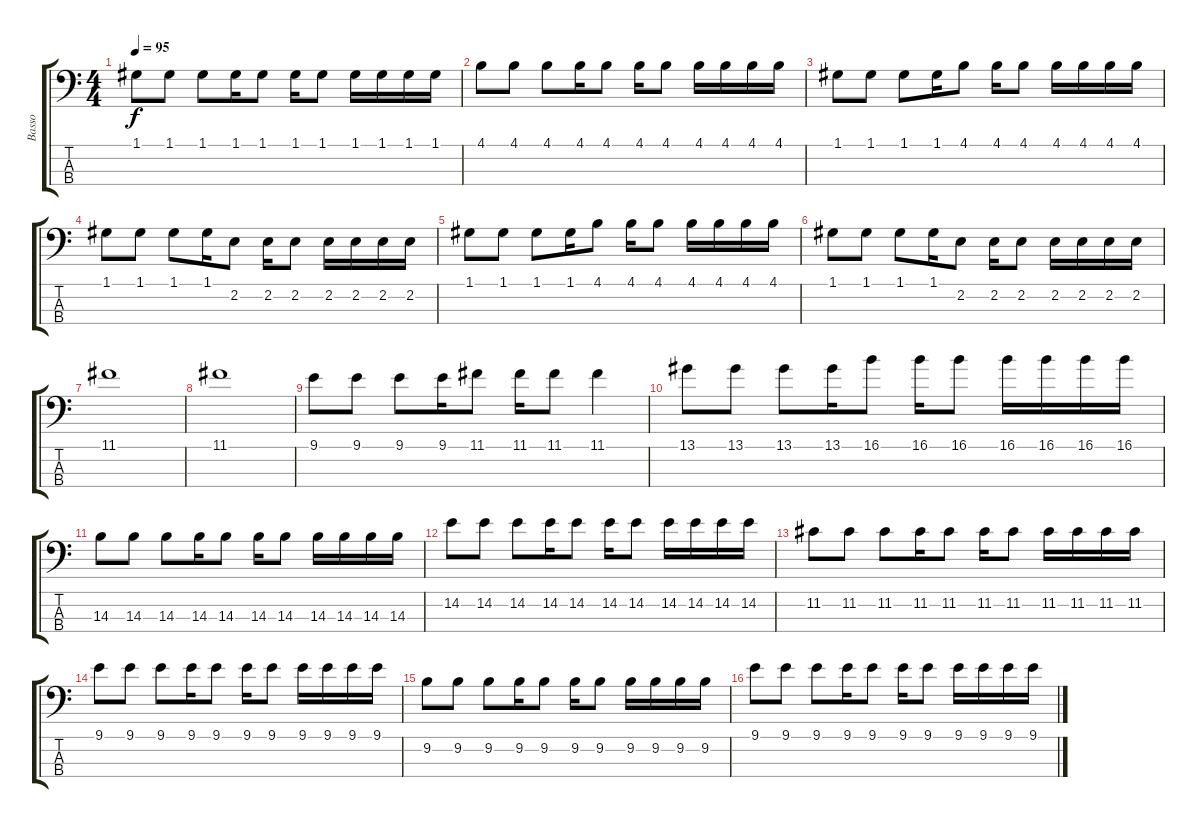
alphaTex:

\track ("Basso" "Basso") {instrument electricbassfinger}
\staff {score tabs}
\tuning (G2 D2 A1 E1) {hide}
\ts (4 4)
\tempo 95
\clef f4
\ks c
1.1.8{dy f} 1.1.8 1.1.8 1.1.16 1.1.8 1.1.16 1.1.8 1.1.16 1.1.16 1.1.16 1.1.16 |
4.1.8 4.1.8 4.1.8 4.1.16 4.1.8 4.1.16 4.1.8 4.1.16 4.1.16 4.1.16 4.1.16 |
1.1.8 1.1.8 1.1.8 1.1.16 4.1.8 4.1.16 4.1.8 4.1.16 4.1.16 4.1.16 4.1.16 |
1.1.8 1.1.8 1.1.8 1.1.16 2.2.8 2.2.16 2.2.8 2.2.16 2.2.16 2.2.16 2.2.16 |
1.1.8 1.1.8 1.1.8 1.1.16 4.1.8 4.1.16 4.1.8 4.1.16 4.1.16 4.1.16 4.1.16 |
1.1.8 1.1.8 1.1.8 1.1.16 2.2.8 2.2.16 2.2.8 2.2.16 2.2.16 2.2.16 2.2.16 |
11.1.1 |
11.1.1 |
9.1.8 9.1.8 9.1.8 9.1.16 11.1.8 11.1.16 11.1.8 11.1.4 |
13.1.8 13.1.8 13.1.8 13.1.16 16.1.8 16.1.16 16.1.8 16.1.16 16.1.16 16.1.16 16.1.16 |
14.3.8 14.3.8 14.3.8 14.3.16 14.3.8 14.3.16 14.3.8 14.3.16 14.3.16 14.3.16 14.3.16 |
14.2.8 14.2.8 14.2.8 14.2.16 14.2.8 14.2.16 14.2.8 14.2.16 14.2.16 14.2.16 14.2.16 |
11.2.8 11.2.8 11.2.8 11.2.16 11.2.8 11.2.16 11.2.8 11.2.16 11.2.16 11.2.16 11.2.16 |
9.1.8 9.1.8 9.1.8 9.1.16 9.1.8 9.1.16 9.1.8 9.1.16 9.1.16 9.1.16 9.1.16 |
9.2.8 9.2.8 9.2.8 9.2.16 9.2.8 9.2.16 9.2.8 9.2.16 9.2.16 9.2.16 9.2.16 |
9.1.8 9.1.8 9.1.8 9.1.16 9.1.8 9.1.16 9.1.8 9.1.16 9.1.16 9.1.16 9.1.16
